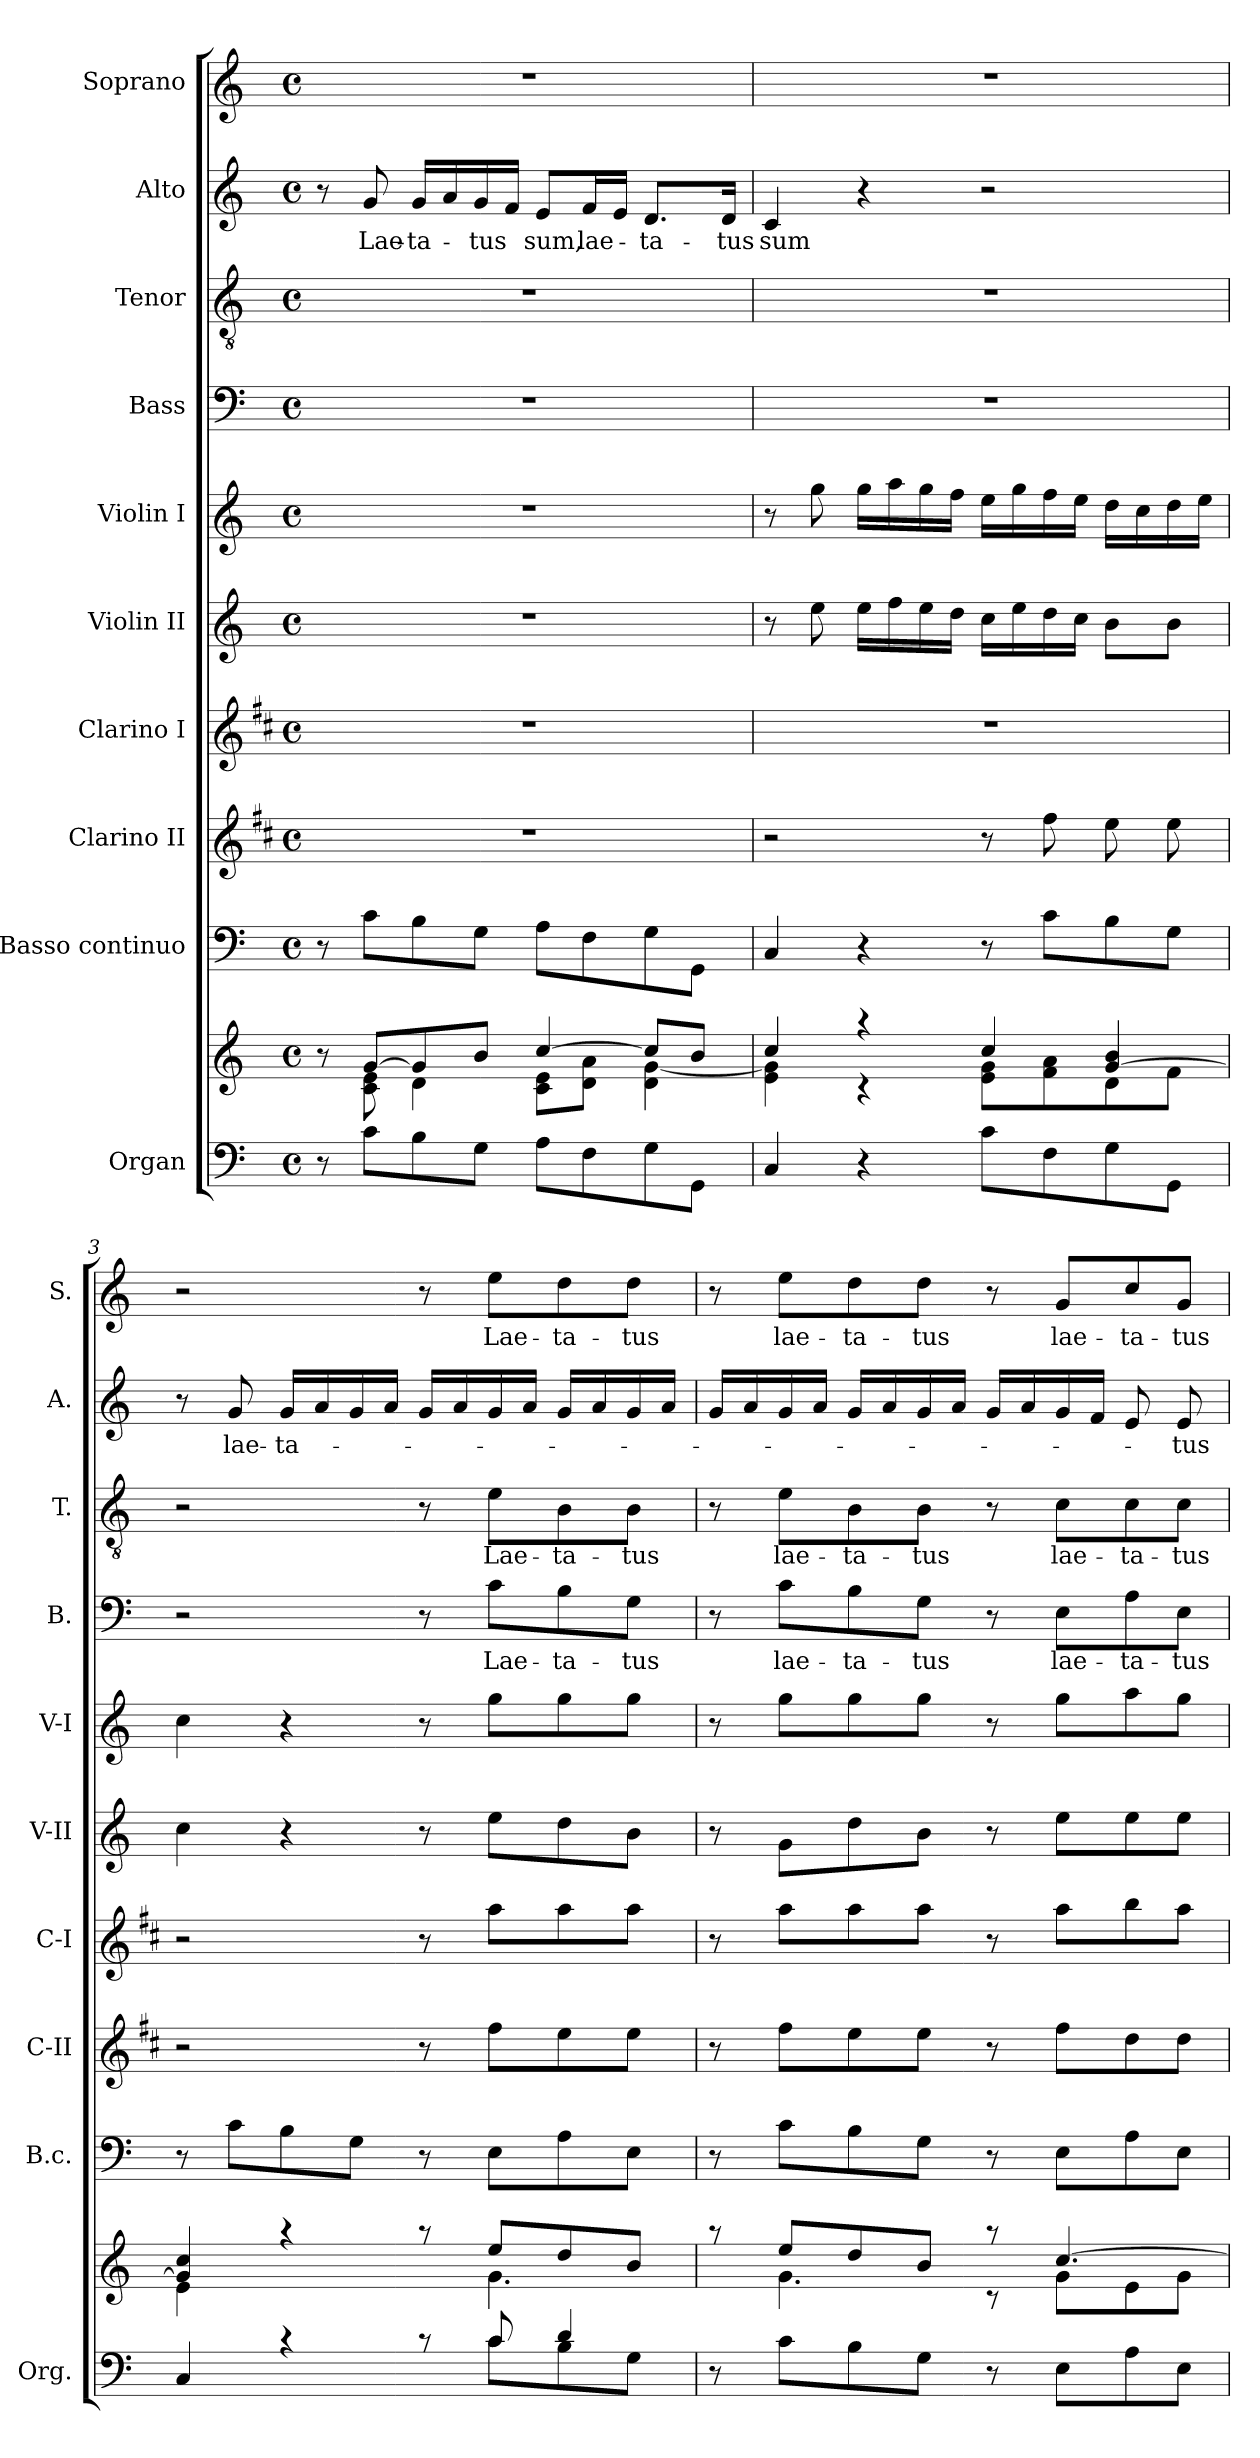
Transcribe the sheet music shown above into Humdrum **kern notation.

**kern	**kern	**kern	**kern	**kern	**kern	**kern	**kern	**text	**kern	**text	**kern	**text	**kern	**text
*part10	*part10	*part9	*part8	*part7	*part6	*part5	*part4	*part4	*part3	*part3	*part2	*part2	*part1	*part1
*staff11	*staff10	*staff9	*staff8	*staff7	*staff6	*staff5	*staff4	*staff4	*staff3	*staff3	*staff2	*staff2	*staff1	*staff1
*I"Organ	*	*I"Basso  continuo	*I"Clarino II	*I"Clarino I	*I"Violin II	*I"Violin I	*I"Bass	*	*I"Tenor	*	*I"Alto	*	*I"Soprano	*
*I'Org.	*	*I'B.c.	*I'C-II	*I'C-I	*I'V-II	*I'V-I	*I'B.	*	*I'T.	*	*I'A.	*	*I'S.	*
*clefF4	*clefG2	*clefF4	*clefG2	*clefG2	*clefG2	*clefG2	*clefF4	*	*clefGv2	*	*clefG2	*	*clefG2	*
*	*	*	*ITrd1c2	*ITrd1c2	*	*	*	*	*	*	*	*	*	*
*k[]	*k[]	*k[]	*k[]	*k[]	*k[]	*k[]	*k[]	*	*k[]	*	*k[]	*	*k[]	*
*C:	*C:	*C:	*C:	*C:	*C:	*C:	*C:	*	*C:	*	*C:	*	*C:	*
*M4/4	*M4/4	*M4/4	*M4/4	*M4/4	*M4/4	*M4/4	*M4/4	*	*M4/4	*	*M4/4	*	*M4/4	*
*met(c)	*met(c)	*met(c)	*met(c)	*met(c)	*met(c)	*met(c)	*met(c)	*	*met(c)	*	*met(c)	*	*met(c)	*
=1	=1	=1	=1	=1	=1	=1	=1	=1	=1	=1	=1	=1	=1	=1
*	*^	*	*	*	*	*	*	*	*	*	*	*	*	*
8r	8r	8ryy	8r	1r	1r	1r	1r	1r	.	1r	.	8r	.	1r	.
!	!	!	!	!	!	!	!	!	!	!	!	!	!LO:LY:b	!	!
8c\L	[>8g/L	8c\ 8e\	8c\L	.	.	.	.	.	.	.	.	8g/	Lae-	.	.
!	!	!	!	!	!	!	!	!	!	!	!	!	!LO:LY:b	!	!
8B\	8g/]	4d\	8B\	.	.	.	.	.	.	.	.	16g/LL	-ta-	.	.
.	.	.	.	.	.	.	.	.	.	.	.	16a/	.	.	.
!	!	!	!	!	!	!	!	!	!	!	!	!	!LO:LY:b	!	!
8G\J	8b/J	.	8G\J	.	.	.	.	.	.	.	.	16g/	-tus	.	.
.	.	.	.	.	.	.	.	.	.	.	.	16f/JJ	.	.	.
!	!	!	!	!	!	!	!	!	!	!	!	!	!LO:LY:b	!	!
8A\L	[>4cc/	8c\ 8e\L	8A\L	.	.	.	.	.	.	.	.	8e/L	sum,	.	.
!	!	!	!	!	!	!	!	!	!	!	!	!	!LO:LY:b	!	!
8F\	.	8d\ 8a\J	8F\	.	.	.	.	.	.	.	.	16f/L	lae-	.	.
.	.	.	.	.	.	.	.	.	.	.	.	16e/JJ	.	.	.
!	!	!	!	!	!	!	!	!	!	!	!	!	!LO:LY:b	!	!
8G\	8cc/L]	4d\ [<4g\	8G\	.	.	.	.	.	.	.	.	8.d/L	-ta-	.	.
8GG\J	8b/J	.	8GG\J	.	.	.	.	.	.	.	.	.	.	.	.
!	!	!	!	!	!	!	!	!	!	!	!	!	!LO:LY:b	!	!
.	.	.	.	.	.	.	.	.	.	.	.	16d/Jk	-tus	.	.
=2	=2	=2	=2	=2	=2	=2	=2	=2	=2	=2	=2	=2	=2	=2	=2
!	!	!	!	!	!	!	!	!	!	!	!	!	!LO:LY:b	!	!
4C/	4cc/	4e\ 4g\]	4C/	2r	1r	8r	8r	1r	.	1r	.	4c/	sum	1r	.
.	.	.	.	.	.	8ee\	8gg\	.	.	.	.	.	.	.	.
4r	4raa	4rc	4r	.	.	16ee\LL	16gg\LL	.	.	.	.	4r	.	.	.
.	.	.	.	.	.	16ff\	16aa\	.	.	.	.	.	.	.	.
.	.	.	.	.	.	16ee\	16gg\	.	.	.	.	.	.	.	.
.	.	.	.	.	.	16dd\JJ	16ff\JJ	.	.	.	.	.	.	.	.
8c\L	4cc/	8e\ 8g\L	8r	8r	.	16cc\LL	16ee\LL	.	.	.	.	2r	.	.	.
.	.	.	.	.	.	16ee\	16gg\	.	.	.	.	.	.	.	.
8F\	.	8f\ 8a\	8c\L	8ee\	.	16dd\	16ff\	.	.	.	.	.	.	.	.
.	.	.	.	.	.	16cc\JJ	16ee\JJ	.	.	.	.	.	.	.	.
8G\	[>4g/ 4b/	8d\	8B\	8dd\	.	8b\L	16dd\LL	.	.	.	.	.	.	.	.
.	.	.	.	.	.	.	16cc\	.	.	.	.	.	.	.	.
8GG\J	.	8f\J	8G\J	8dd\	.	8b\J	16dd\	.	.	.	.	.	.	.	.
.	.	.	.	.	.	.	16ee\JJ	.	.	.	.	.	.	.	.
=3	=3	=3	=3	=3	=3	=3	=3	=3	=3	=3	=3	=3	=3	=3	=3
*^	*	*	*	*	*	*	*	*	*	*	*	*	*	*	*
4C/	2ryy	4g/] 4cc/	4e\	8r	2r	2r	4cc\	4cc\	2r	.	2r	.	8r	.	2r	.
!	!	!	!	!	!	!	!	!	!	!	!	!	!	!LO:LY:b	!	!
.	.	.	.	8c\L	.	.	.	.	.	.	.	.	8g/	lae-	.	.
!	!	!	!	!	!	!	!	!	!	!	!	!	!	!LO:LY:b	!	!
4rc	.	4raa	4.ryy	8B\	.	.	4r	4r	.	.	.	.	16g/LL	-ta-	.	.
.	.	.	.	.	.	.	.	.	.	.	.	.	16a/	.	.	.
.	.	.	.	8G\J	.	.	.	.	.	.	.	.	16g/	.	.	.
.	.	.	.	.	.	.	.	.	.	.	.	.	16a/JJ	.	.	.
8rc	8ryy	8raa	.	8r	8r	8r	8r	8r	8r	.	8r	.	16g/LL	.	8r	.
.	.	.	.	.	.	.	.	.	.	.	.	.	16a/	.	.	.
!	!	!	!	!	!	!	!	!	!	!LO:LY:b	!	!LO:LY:b	!	!	!	!LO:LY:b
8c/	8c\L	4.g\	8ee/L	8E\L	8ee\L	8gg\L	8ee\L	8gg\L	8c\L	Lae-	8e\L	Lae-	16g/	.	8ee\L	Lae-
.	.	.	.	.	.	.	.	.	.	.	.	.	16a/JJ	.	.	.
!	!	!	!	!	!	!	!	!	!	!LO:LY:b	!	!LO:LY:b	!	!	!	!LO:LY:b
4d/	8B\	.	8dd/	8A\	8dd\	8gg\	8dd\	8gg\	8B\	-ta-	8B\	-ta-	16g/LL	.	8dd\	-ta-
.	.	.	.	.	.	.	.	.	.	.	.	.	16a/	.	.	.
!	!	!	!	!	!	!	!	!	!	!LO:LY:b	!	!LO:LY:b	!	!	!	!LO:LY:b
.	8G\J	.	8b/J	8E\J	8dd\J	8gg\J	8b\J	8gg\J	8G\J	-tus	8B\J	-tus	16g/	.	8dd\J	-tus
.	.	.	.	.	.	.	.	.	.	.	.	.	16a/JJ	.	.	.
*v	*v	*	*	*	*	*	*	*	*	*	*	*	*	*	*	*
=4	=4	=4	=4	=4	=4	=4	=4	=4	=4	=4	=4	=4	=4	=4	=4
8r	8raa	8ryy	8r	8r	8r	8r	8r	8r	.	8r	.	16g/LL	.	8r	.
.	.	.	.	.	.	.	.	.	.	.	.	16a/	.	.	.
!	!	!	!	!	!	!	!	!	!LO:LY:b	!	!LO:LY:b	!	!	!	!LO:LY:b
8c\L	4.g\	8ee/L	8c\L	8ee\L	8gg\L	8g\L	8gg\L	8c\L	lae-	8e\L	lae-	16g/	.	8ee\L	lae-
.	.	.	.	.	.	.	.	.	.	.	.	16a/JJ	.	.	.
!	!	!	!	!	!	!	!	!	!LO:LY:b	!	!LO:LY:b	!	!	!	!LO:LY:b
8B\	.	8dd/	8B\	8dd\	8gg\	8dd\	8gg\	8B\	-ta-	8B\	-ta-	16g/LL	.	8dd\	-ta-
.	.	.	.	.	.	.	.	.	.	.	.	16a/	.	.	.
!	!	!	!	!	!	!	!	!	!LO:LY:b	!	!LO:LY:b	!	!	!	!LO:LY:b
8G\J	.	8b/J	8G\J	8dd\J	8gg\J	8b\J	8gg\J	8G\J	-tus	8B\J	-tus	16g/	.	8dd\J	-tus
.	.	.	.	.	.	.	.	.	.	.	.	16a/JJ	.	.	.
8r	8raa	8rc	8r	8r	8r	8r	8r	8r	.	8r	.	16g/LL	.	8r	.
.	.	.	.	.	.	.	.	.	.	.	.	16a/	.	.	.
!	!	!	!	!	!	!	!	!	!LO:LY:b	!	!LO:LY:b	!	!	!	!LO:LY:b
8E\L	[>4.cc/	8g\L	8E\L	8ee\L	8gg\L	8ee\L	8gg\L	8E\L	lae-	8c\L	lae-	16g/	.	8g/L	lae-
.	.	.	.	.	.	.	.	.	.	.	.	16f/JJ	.	.	.
!	!	!	!	!	!	!	!	!	!LO:LY:b	!	!LO:LY:b	!	!	!	!LO:LY:b
8A\	.	8e\	8A\	8cc\	8aa\	8ee\	8aa\	8A\	-ta-	8c\	-ta-	8e/	.	8cc/	-ta-
!	!	!	!	!	!	!	!	!	!LO:LY:b	!	!LO:LY:b	!	!LO:LY:b	!	!LO:LY:b
8E\J	.	8g\J	8E\J	8cc\J	8gg\J	8ee\J	8gg\J	8E\J	-tus	8c\J	-tus	8e/	-tus	8g/J	-tus
*	*v	*v	*	*	*	*	*	*	*	*	*	*	*	*	*
=	=	=	=	=	=	=	=	=	=	=	=	=	=	=
*-	*-	*-	*-	*-	*-	*-	*-	*-	*-	*-	*-	*-	*-	*-
